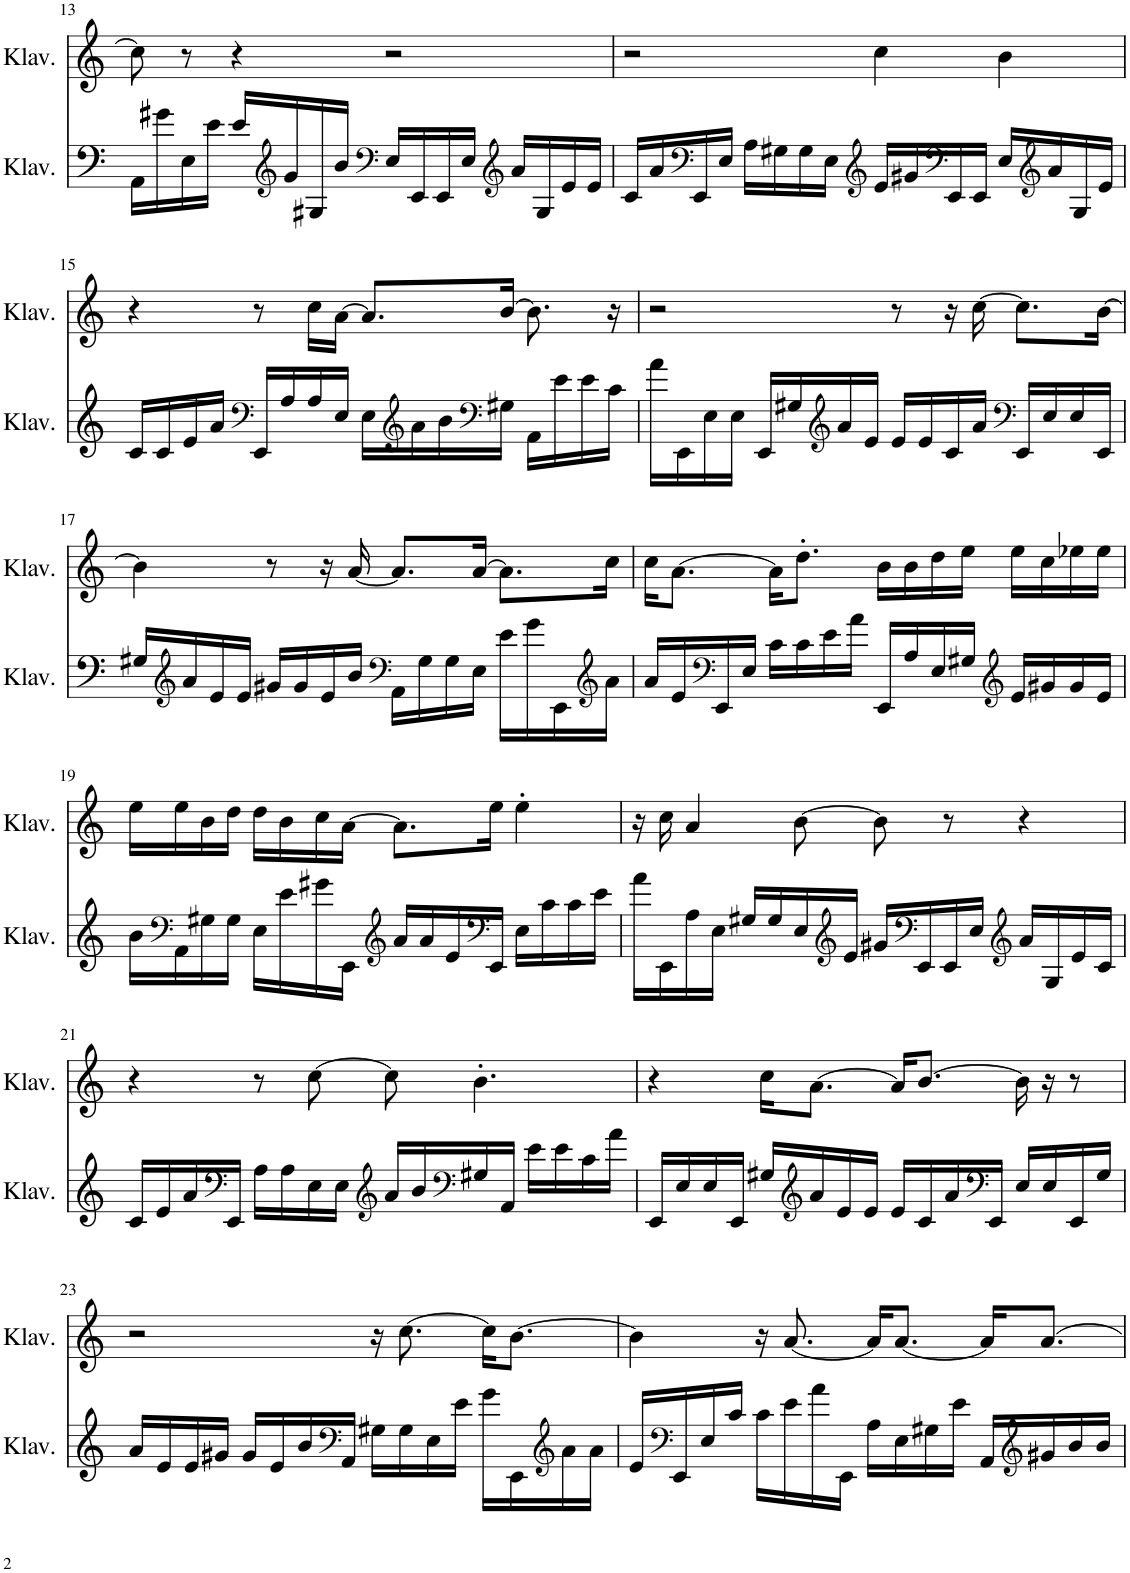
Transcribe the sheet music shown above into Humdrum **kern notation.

**kern	**kern
*part2	*part1
*staff2	*staff1
*I"Klavier	*I"Klavier
*I'Klav.	*I'Klav.
!!LO:PB:g=z
*clefG2	*clefG2
*k[]	*k[]
*M4/4	*M4/4
=13	=13
16AA\LL	8cc\]
16g#X\	.
16E\	8r
16e\JJ	.
16e/LL	4r
*clefG2	*
16g#/	.
16G#X/	.
16b/JJ	.
*clefF4	*
16E/LL	2r
16EE/	.
16EE/	.
16E/JJ	.
*clefG2	*
16a/LL	.
16G#/	.
16e/	.
16e/JJ	.
=14	=14
16c/LL	2r
16a/	.
*clefF4	*
16EE/	.
16E/JJ	.
16A\LL	.
16G#X\	.
16G#\	.
16E\JJ	.
*clefG2	*
16e/LL	4cc\
16g#X/	.
*clefF4	*
16EE/	.
16EE/JJ	.
16E/LL	4b\
*clefG2	*
16a/	.
16G#/	.
16e/JJ	.
!!LO:LB:g=z
=15	=15
16c/LL	4r
16c/	.
16e/	.
16a/JJ	.
*clefF4	*
16EE/LL	8r
16A/	.
16A/	16cc\LL
16E/JJ	[16a\JJ
16E\LL	8.a/L]
*clefG2	*
16a\	.
16b\	.
*clefF4	*
16G#X\JJ	[16b/Jk
16AA\LL	8.b\]
16e\	.
16e\	.
16c\JJ	16r
=16	=16
16a\LL	2r
16EE\	.
16E\	.
16E\JJ	.
16EE/LL	.
16G#X/	.
*clefG2	*
16a/	.
16e/JJ	.
16e/LL	8r
16e/	.
16c/	16r
16a/JJ	[16cc\
*clefF4	*
16EE/LL	8.cc\L]
16E/	.
16E/	.
16EE/JJ	[16b\Jk
!!LO:LB:g=z
=17	=17
16G#X/LL	4b\]
*clefG2	*
16a/	.
16e/	.
16e/JJ	.
16g#X/LL	8r
16g#/	.
16e/	16r
16b/JJ	[16a/
*clefF4	*
16AA\LL	8.a/L]
16G#\	.
16G#\	.
16E\JJ	[16a/Jk
16e\LL	8.a\L]
16g#\	.
16EE\	.
*clefG2	*
16a\JJ	16cc\Jk
=18	=18
16a/LL	16cc\KL
16e/	[8.a\J
*clefF4	*
16EE/	.
16E/JJ	.
16c\LL	16a\KL]
16c\	8.dd'\J
16e\	.
16a\JJ	.
16EE/LL	16b\LL
16A/	16b\
16E/	16dd\
16G#X/JJ	16ee\JJ
*clefG2	*
16e/LL	16ee\LL
16g#X/	16cc\
16g#/	16ee-X\
16e/JJ	16ee-\JJ
!!LO:LB:g=z
=19	=19
16b\LL	16ee\LL
*clefF4	*
16AA\	16ee\
16G#X\	16b\
16G#\JJ	16dd\JJ
16E\LL	16dd\LL
16e\	16b\
16g#X\	16cc\
16EE\JJ	[16a\JJ
*clefG2	*
16a/LL	8.a\L]
16a/	.
16e/	.
*clefF4	*
16EE/JJ	16ee\Jk
16E\LL	4ee'\
16c\	.
16c\	.
16e\JJ	.
=20	=20
16a\LL	16r
16EE\	16cc\
16A\	4a/
16E\JJ	.
16G#X/LL	.
16G#/	.
16E/	[8b\
*clefG2	*
16e/JJ	.
16g#X/LL	8b\]
*clefF4	*
16EE/	.
16EE/	8r
16E/JJ	.
*clefG2	*
16a/LL	4r
16G#/	.
16e/	.
16c/JJ	.
!!LO:LB:g=z
=21	=21
16c/LL	4r
16e/	.
16a/	.
*clefF4	*
16EE/JJ	.
16A\LL	8r
16A\	.
16E\	[8cc\
16E\JJ	.
*clefG2	*
16a/LL	8cc\]
16b/	.
*clefF4	*
16G#X/	4.b'\
16AA/JJ	.
16e\LL	.
16e\	.
16c\	.
16a\JJ	.
=22	=22
16EE/LL	4r
16E/	.
16E/	.
16EE/JJ	.
16G#X/LL	16cc\KL
*clefG2	*
16a/	[8.a\J
16e/	.
16e/JJ	.
16e/LL	16a/KL]
16c/	[8.b/J
16a/	.
*clefF4	*
16EE/JJ	.
16E/LL	16b\]
16E/	16r
16EE/	8r
16G#/JJ	.
!!LO:LB:g=z
=23	=23
16a/LL	2r
16e/	.
16e/	.
16g#X/JJ	.
16g#/LL	.
16e/	.
16b/	.
*clefF4	*
16AA/JJ	.
16G#X\LL	16r
16G#\	[8.cc\
16E\	.
16e\JJ	.
16g#\LL	16cc\KL]
16EE\	[8.b\J
*clefG2	*
16a\	.
16a\JJ	.
=24	=24
16e/LL	4b\]
*clefF4	*
16EE/	.
16E/	.
16c/JJ	.
16c\LL	16r
16e\	[8.a/
16a\	.
16EE\JJ	.
16A\LL	16a/KL]
16E\	[8.a/J
16G#X\	.
16e\JJ	.
16AA/LL	16a/KL]
*clefG2	*
16g#X/	[8.a/J
16b/	.
16b/JJ	.
=	=
*-	*-
